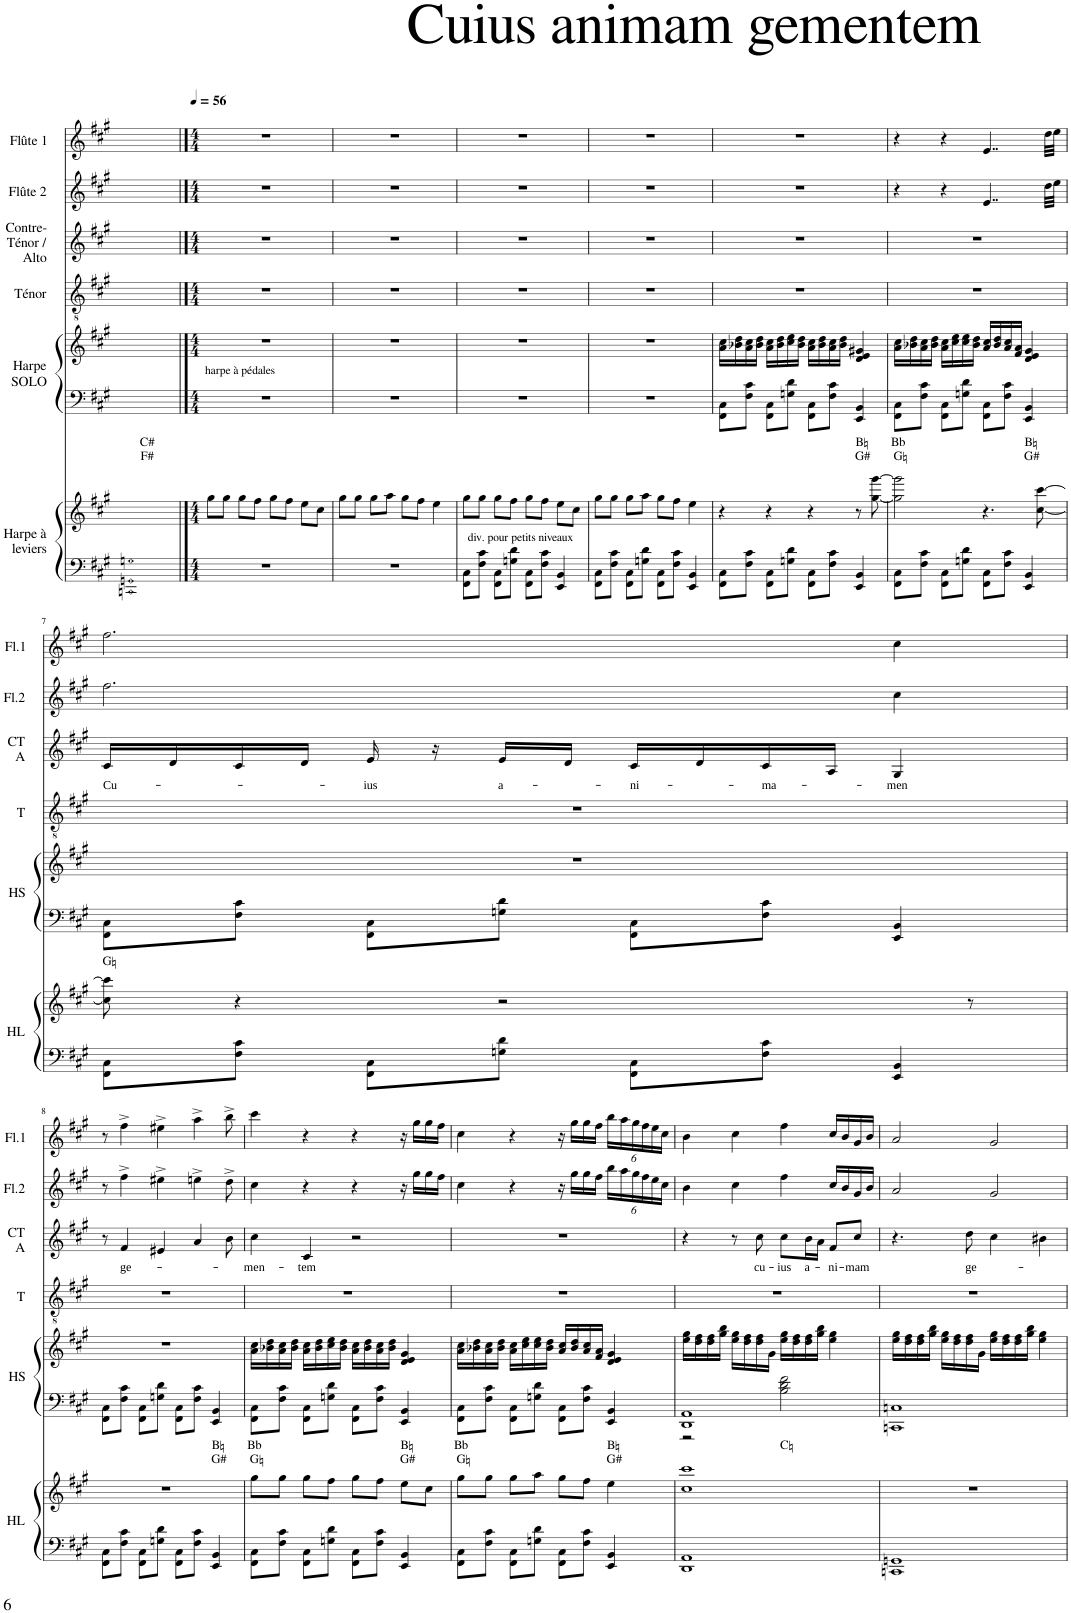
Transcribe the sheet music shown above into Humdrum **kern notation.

**kern	**kern	**kern	**text	**text	**kern	**kern	**kern	**text	**kern	**kern
*part6	*part6	*part5	*part5	*part5	*part5	*part4	*part3	*part3	*part2	*part1
*staff8	*staff7	*staff6	*staff6	*staff6	*staff5	*staff4	*staff3	*staff3	*staff2	*staff1
*I"Harpe à leviers	*	*I"Harpe  SOLO	*	*	*	*I"Ténor	*I"Contre- Ténor / Alto	*	*I"Flûte 2	*I"Flûte 1
*I'HL	*	*I'HS	*	*	*	*I'T	*I'CT A	*	*I'Fl.2	*I'Fl.1
!!LO:PB:g=z
*clefF4	*clefG2	*clefF4	*	*	*clefG2	*clefGv2	*clefG2	*	*clefG2	*clefG2
*k[f#c#g#]	*k[f#c#g#]	*k[f#c#g#]	*	*	*k[f#c#g#]	*k[f#c#g#]	*k[f#c#g#]	*	*k[f#c#g#]	*k[f#c#g#]
*M4/4	*M4/4	*M4/4	*	*	*M4/4	*M4/4	*M4/4	*	*M4/4	*M4/4
=	=	=	=	=	=	=	=	=	=	=
!LO:N:n=1:head=open	!	!	!	!	!	!	!	!	!	!
!LO:N:n=2:head=open	!	!	!	!	!	!	!	!	!	!
!LO:N:n=3:head=open	!	!	!LO:LY:b	!LO:LY:b	!	!	!	!	!	!
1CCn 1GGn 1Gn	1ryy	1ryy	C#	F#	1ryy	1ryy	1ryy	.	1ryy	1ryy
==1	==1	==1	==1	==1	==1	==1	==1	==1	==1	==1
*M4/4	*M4/4	*M4/4	*	*	*M4/4	*M4/4	*M4/4	*	*M4/4	*M4/4
*	*	*	*	*	*	*	*	*	*	*MM56
!	!	!	!	!	!LO:TX:b:t=harpe à pédales	!	!	!	!	!
1r	8gg#\L	1r	.	.	1r	1r	1r	.	1r	1r
.	8gg#\J	.	.	.	.	.	.	.	.	.
.	8gg#\L	.	.	.	.	.	.	.	.	.
.	8ff#\J	.	.	.	.	.	.	.	.	.
.	8gg#\L	.	.	.	.	.	.	.	.	.
.	8ff#\J	.	.	.	.	.	.	.	.	.
.	8ee\L	.	.	.	.	.	.	.	.	.
.	8cc#\J	.	.	.	.	.	.	.	.	.
=2	=2	=2	=2	=2	=2	=2	=2	=2	=2	=2
1r	8gg#\L	1r	.	.	1r	1r	1r	.	1r	1r
.	8gg#\J	.	.	.	.	.	.	.	.	.
.	8gg#\L	.	.	.	.	.	.	.	.	.
.	8aa\J	.	.	.	.	.	.	.	.	.
.	8gg#\L	.	.	.	.	.	.	.	.	.
.	8ff#\J	.	.	.	.	.	.	.	.	.
.	4ee\	.	.	.	.	.	.	.	.	.
=3	=3	=3	=3	=3	=3	=3	=3	=3	=3	=3
8FF#\ 8C#\L	8gg#\L	1r	.	.	1r	1r	1r	.	1r	1r
!LO:TX:a:t=div. pour petits niveaux	!	!	!	!	!	!	!	!	!	!
8F#\ 8c#\J	8gg#\J	.	.	.	.	.	.	.	.	.
8FF#\ 8C#\L	8gg#\L	.	.	.	.	.	.	.	.	.
8Gn\ 8d\J	8ff#\J	.	.	.	.	.	.	.	.	.
8FF#\ 8C#\L	8gg#\L	.	.	.	.	.	.	.	.	.
8F#\ 8c#\J	8ff#\J	.	.	.	.	.	.	.	.	.
4EE/ 4BB/	8ee\L	.	.	.	.	.	.	.	.	.
.	8cc#\J	.	.	.	.	.	.	.	.	.
=4	=4	=4	=4	=4	=4	=4	=4	=4	=4	=4
!	!	!	!	!	!	!	!	!	!	!LO:TX:a:t=Cuius animam gementem
8FF#\ 8C#\L	8gg#\L	1r	.	.	1r	1r	1r	.	1r	1r
8F#\ 8c#\J	8gg#\J	.	.	.	.	.	.	.	.	.
8FF#\ 8C#\L	8gg#\L	.	.	.	.	.	.	.	.	.
8Gn\ 8d\J	8aa\J	.	.	.	.	.	.	.	.	.
8FF#\ 8C#\L	8gg#\L	.	.	.	.	.	.	.	.	.
8F#\ 8c#\J	8ff#\J	.	.	.	.	.	.	.	.	.
4EE/ 4BB/	4ee\	.	.	.	.	.	.	.	.	.
=5	=5	=5	=5	=5	=5	=5	=5	=5	=5	=5
8FF#\ 8C#\L	4r	8FF#\ 8C#\L	.	.	16a\ 16cc#\LL	1r	1r	.	1r	1r
.	.	.	.	.	16b-X\ 16dd\	.	.	.	.	.
8F#\ 8c#\J	.	8F#\ 8c#\J	.	.	16a\ 16cc#\	.	.	.	.	.
.	.	.	.	.	16b-\ 16dd\JJ	.	.	.	.	.
8FF#\ 8C#\L	4r	8FF#\ 8C#\L	.	.	16a\ 16cc#\LL	.	.	.	.	.
.	.	.	.	.	16b-\ 16dd\	.	.	.	.	.
8Gn\ 8d\J	.	8Gn\ 8d\J	.	.	16cc#\ 16ee\	.	.	.	.	.
.	.	.	.	.	16b-\ 16dd\JJ	.	.	.	.	.
8FF#\ 8C#\L	4r	8FF#\ 8C#\L	.	.	16a\ 16cc#\LL	.	.	.	.	.
.	.	.	.	.	16b-\ 16dd\	.	.	.	.	.
8F#\ 8c#\J	.	8F#\ 8c#\J	.	.	16a\ 16cc#\	.	.	.	.	.
.	.	.	.	.	16b-\ 16dd\JJ	.	.	.	.	.
!	!	!	!LO:LY:b	!LO:LY:b	!	!	!	!	!	!
4EE/ 4BB/	8r	4EE/ 4BB/	B♮	G#	4d/ 4e/ 4g#X/	.	.	.	.	.
.	[8gg#\ [8ggg#\	.	.	.	.	.	.	.	.	.
=6	=6	=6	=6	=6	=6	=6	=6	=6	=6	=6
!	!	!	!LO:LY:b	!LO:LY:b	!	!	!	!	!	!
8FF#\ 8C#\L	2gg#\] 2ggg#\]	8FF#\ 8C#\L	Bb	G♮	16a\ 16cc#\LL	1r	1r	.	4r	4r
.	.	.	.	.	16b-X\ 16dd\	.	.	.	.	.
8F#\ 8c#\J	.	8F#\ 8c#\J	.	.	16a\ 16cc#\	.	.	.	.	.
.	.	.	.	.	16b-\ 16dd\JJ	.	.	.	.	.
8FF#\ 8C#\L	.	8FF#\ 8C#\L	.	.	16a\ 16cc#\LL	.	.	.	4r	4r
.	.	.	.	.	16cc#\ 16ee\	.	.	.	.	.
8Gn\ 8d\J	.	8Gn\ 8d\J	.	.	16cc#\ 16ee\	.	.	.	.	.
.	.	.	.	.	16b-\ 16dd\JJ	.	.	.	.	.
8FF#\ 8C#\L	4.r	8FF#\ 8C#\L	.	.	16a/ 16cc#/LL	.	.	.	4..e/	4..e/
.	.	.	.	.	16b-/ 16dd/	.	.	.	.	.
8F#\ 8c#\J	.	8F#\ 8c#\J	.	.	16a/ 16cc#/	.	.	.	.	.
.	.	.	.	.	16f#/ 16a/JJ	.	.	.	.	.
!	!	!	!LO:LY:b	!LO:LY:b	!	!	!	!	!	!
4EE/ 4BB/	.	4EE/ 4BB/	B♮	G#	4d/ 4e/ 4g#/	.	.	.	.	.
.	[8cc#\ [8ccc#\	.	.	.	.	.	.	.	.	.
.	.	.	.	.	.	.	.	.	32dd\LLL	32dd\LLL
.	.	.	.	.	.	.	.	.	32ee\JJJ	32ee\JJJ
!!LO:LB:g=z
=7	=7	=7	=7	=7	=7	=7	=7	=7	=7	=7
!	!	!	!	!LO:LY:b	!	!	!	!LO:LY:b	!	!
8FF#\ 8C#\L	8cc#\] 8ccc#\]	8FF#\ 8C#\L	.	G♮	1r	1r	16c#/LL	Cu-	2.ff#\	2.ff#\
.	.	.	.	.	.	.	16d/	.	.	.
8F#\ 8c#\J	4r	8F#\ 8c#\J	.	.	.	.	16c#/	.	.	.
.	.	.	.	.	.	.	16d/JJ	.	.	.
!	!	!	!	!	!	!	!	!LO:LY:b	!	!
8FF#\ 8C#\L	.	8FF#\ 8C#\L	.	.	.	.	16e/	-ius	.	.
.	.	.	.	.	.	.	16r	.	.	.
!	!	!	!	!	!	!	!	!LO:LY:b	!	!
8Gn\ 8d\J	2r	8Gn\ 8d\J	.	.	.	.	16e/LL	a-	.	.
.	.	.	.	.	.	.	16d/JJ	.	.	.
!	!	!	!	!	!	!	!	!LO:LY:b	!	!
8FF#\ 8C#\L	.	8FF#\ 8C#\L	.	.	.	.	16c#/LL	-ni-	.	.
.	.	.	.	.	.	.	16d/	.	.	.
!	!	!	!	!	!	!	!	!LO:LY:b	!	!
8F#\ 8c#\J	.	8F#\ 8c#\J	.	.	.	.	16c#/	-ma-	.	.
.	.	.	.	.	.	.	16A/JJ	.	.	.
!	!	!	!	!	!	!	!	!LO:LY:b	!	!
4EE/ 4BB/	.	4EE/ 4BB/	.	.	.	.	4G#/	-men	4cc#\	4cc#\
.	8r	.	.	.	.	.	.	.	.	.
!!LO:LB:g=z
=8	=8	=8	=8	=8	=8	=8	=8	=8	=8	=8
8FF#\ 8C#\L	1r	8FF#\ 8C#\L	.	.	1r	1r	8r	.	8r	8r
!	!	!	!	!	!	!	!	!LO:LY:b	!	!
8F#\ 8c#\J	.	8F#\ 8c#\J	.	.	.	.	4f#/	ge-	4ff#^\	4ff#^\
8FF#\ 8C#\L	.	8FF#\ 8C#\L	.	.	.	.	.	.	.	.
8Gn\ 8d\J	.	8Gn\ 8d\J	.	.	.	.	4e#X/	.	4ee#X^\	4ee#X^\
8FF#\ 8C#\L	.	8FF#\ 8C#\L	.	.	.	.	.	.	.	.
8F#\ 8c#\J	.	8F#\ 8c#\J	.	.	.	.	4a/	.	4een^\	4aa^\
!	!	!	!LO:LY:b	!LO:LY:b	!	!	!	!	!	!
4EE/ 4BB/	.	4EE/ 4BB/	B♮	G#	.	.	.	.	.	.
.	.	.	.	.	.	.	8b\	.	8dd^\	8bb^\
=9	=9	=9	=9	=9	=9	=9	=9	=9	=9	=9
!	!	!	!LO:LY:b	!LO:LY:b	!	!	!	!LO:LY:b	!	!
8FF#\ 8C#\L	8gg#\L	8FF#\ 8C#\L	Bb	G♮	16a\ 16cc#\LL	1r	4cc#\	-men-	4cc#\	4ccc#\
.	.	.	.	.	16b-X\ 16dd\	.	.	.	.	.
8F#\ 8c#\J	8gg#\J	8F#\ 8c#\J	.	.	16a\ 16cc#\	.	.	.	.	.
.	.	.	.	.	16b-\ 16dd\JJ	.	.	.	.	.
!	!	!	!	!	!	!	!	!LO:LY:b	!	!
8FF#\ 8C#\L	8gg#\L	8FF#\ 8C#\L	.	.	16a\ 16cc#\LL	.	4c#/	-tem	4r	4r
.	.	.	.	.	16b-\ 16dd\	.	.	.	.	.
8Gn\ 8d\J	8ff#\J	8Gn\ 8d\J	.	.	16cc#\ 16ee\	.	.	.	.	.
.	.	.	.	.	16b-\ 16dd\JJ	.	.	.	.	.
8FF#\ 8C#\L	8gg#\L	8FF#\ 8C#\L	.	.	16a\ 16cc#\LL	.	2r	.	4r	4r
.	.	.	.	.	16b-\ 16dd\	.	.	.	.	.
8F#\ 8c#\J	8ff#\J	8F#\ 8c#\J	.	.	16a\ 16cc#\	.	.	.	.	.
.	.	.	.	.	16b-\ 16dd\JJ	.	.	.	.	.
!	!	!	!LO:LY:b	!LO:LY:b	!	!	!	!	!	!
4EE/ 4BB/	8ee\L	4EE/ 4BB/	B♮	G#	4d/ 4e/ 4g#/	.	.	.	16r	16r
.	.	.	.	.	.	.	.	.	16gg#\LL	16gg#\LL
.	8cc#\J	.	.	.	.	.	.	.	16gg#\	16gg#\
.	.	.	.	.	.	.	.	.	16ff#\JJ	16ff#\JJ
=10	=10	=10	=10	=10	=10	=10	=10	=10	=10	=10
!	!	!	!LO:LY:b	!LO:LY:b	!	!	!	!	!	!
8FF#\ 8C#\L	8gg#\L	8FF#\ 8C#\L	Bb	G♮	16a\ 16cc#\LL	1r	1r	.	4cc#\	4cc#\
.	.	.	.	.	16b-X\ 16dd\	.	.	.	.	.
8F#\ 8c#\J	8gg#\J	8F#\ 8c#\J	.	.	16a\ 16cc#\	.	.	.	.	.
.	.	.	.	.	16b-\ 16dd\JJ	.	.	.	.	.
8FF#\ 8C#\L	8gg#\L	8FF#\ 8C#\L	.	.	16a\ 16cc#\LL	.	.	.	4r	4r
.	.	.	.	.	16cc#\ 16ee\	.	.	.	.	.
8Gn\ 8d\J	8aa\J	8Gn\ 8d\J	.	.	16cc#\ 16ee\	.	.	.	.	.
.	.	.	.	.	16b-\ 16dd\JJ	.	.	.	.	.
8FF#\ 8C#\L	8gg#\L	8FF#\ 8C#\L	.	.	16a/ 16cc#/LL	.	.	.	16r	16r
.	.	.	.	.	16b-/ 16dd/	.	.	.	16gg#\LL	16gg#\LL
8F#\ 8c#\J	8ff#\J	8F#\ 8c#\J	.	.	16a/ 16cc#/	.	.	.	16gg#\	16gg#\
.	.	.	.	.	16f#/ 16a/JJ	.	.	.	16ff#\JJ	16ff#\JJ
!	!	!	!LO:LY:b	!LO:LY:b	!	!	!	!	!	!
*	*	*	*	*	*	*	*	*	*Xbrackettup	*Xbrackettup
4EE/ 4BB/	4ee\	4EE/ 4BB/	B♮	G#	4d/ 4e/ 4g#/	.	.	.	24bb\LL	24bb\LL
.	.	.	.	.	.	.	.	.	24aa\	24aa\
.	.	.	.	.	.	.	.	.	24gg#\	24gg#\
.	.	.	.	.	.	.	.	.	24ff#\	24ff#\
.	.	.	.	.	.	.	.	.	24ee\	24ee\
.	.	.	.	.	.	.	.	.	24cc#\JJ	24cc#\JJ
=11	=11	=11	=11	=11	=11	=11	=11	=11	=11	=11
*	*	*^	*	*	*	*	*	*	*	*
1DD 1AA	1cc# 1ccc#	1DD 1AA	2r	.	.	16ee\ 16gg#\LL	1r	4r	.	4b\	4b\
.	.	.	.	.	.	16dd\ 16ff#\	.	.	.	.	.
.	.	.	.	.	.	16dd\ 16ff#\	.	.	.	.	.
.	.	.	.	.	.	16gg#\ 16bb\JJ	.	.	.	.	.
.	.	.	.	.	.	16ee\ 16gg#\LL	.	8r	.	4cc#\	4cc#\
.	.	.	.	.	.	16dd\ 16ff#\	.	.	.	.	.
!	!	!	!	!	!	!	!	!	!LO:LY:b	!	!
.	.	.	.	.	.	16dd\ 16ff#\	.	8cc#\	cu-	.	.
.	.	.	.	.	.	16g#\JJ	.	.	.	.	.
!	!	!	!	!LO:LY:b	!	!	!	!	!LO:LY:b	!	!
.	.	.	2B\ 2d\ 2f#\	C♮	.	16ee\ 16gg#\LL	.	8cc#\L	-ius	4ff#\	4ff#\
.	.	.	.	.	.	16dd\ 16ff#\	.	.	.	.	.
!	!	!	!	!	!	!	!	!	!LO:LY:b	!	!
.	.	.	.	.	.	16dd\ 16ff#\	.	16b\L	a-	.	.
.	.	.	.	.	.	16gg#\ 16bb\JJ	.	16a\JJ	.	.	.
!	!	!	!	!	!	!	!	!	!LO:LY:b	!	!
.	.	.	.	.	.	4ee\ 4gg#\	.	8f#/L	-ni-	16cc#/LL	16cc#/LL
.	.	.	.	.	.	.	.	.	.	16b/	16b/
!	!	!	!	!	!	!	!	!	!LO:LY:b	!	!
.	.	.	.	.	.	.	.	8cc#/J	-mam	16g#/	16g#/
.	.	.	.	.	.	.	.	.	.	16b/JJ	16b/JJ
*	*	*v	*v	*	*	*	*	*	*	*	*
=12	=12	=12	=12	=12	=12	=12	=12	=12	=12	=12
1CCn 1GGn	1r	1CCn 1Cn	.	.	16ee\ 16gg#\LL	1r	4.r	.	2a/	2a/
.	.	.	.	.	16dd\ 16ff#\	.	.	.	.	.
.	.	.	.	.	16dd\ 16ff#\	.	.	.	.	.
.	.	.	.	.	16gg#\ 16bb\JJ	.	.	.	.	.
.	.	.	.	.	16ee\ 16gg#\LL	.	.	.	.	.
.	.	.	.	.	16dd\ 16ff#\	.	.	.	.	.
!	!	!	!	!	!	!	!	!LO:LY:b	!	!
.	.	.	.	.	16dd\ 16ff#\	.	8dd\	ge-	.	.
.	.	.	.	.	16g#\JJ	.	.	.	.	.
.	.	.	.	.	16ee\ 16gg#\LL	.	4cc#\	.	2g#/	2g#/
.	.	.	.	.	16dd\ 16ff#\	.	.	.	.	.
.	.	.	.	.	16dd\ 16ff#\	.	.	.	.	.
.	.	.	.	.	16gg#\ 16bb\JJ	.	.	.	.	.
.	.	.	.	.	4ee\ 4gg#\	.	4b#X\	.	.	.
=	=	=	=	=	=	=	=	=	=	=
*-	*-	*-	*-	*-	*-	*-	*-	*-	*-	*-
